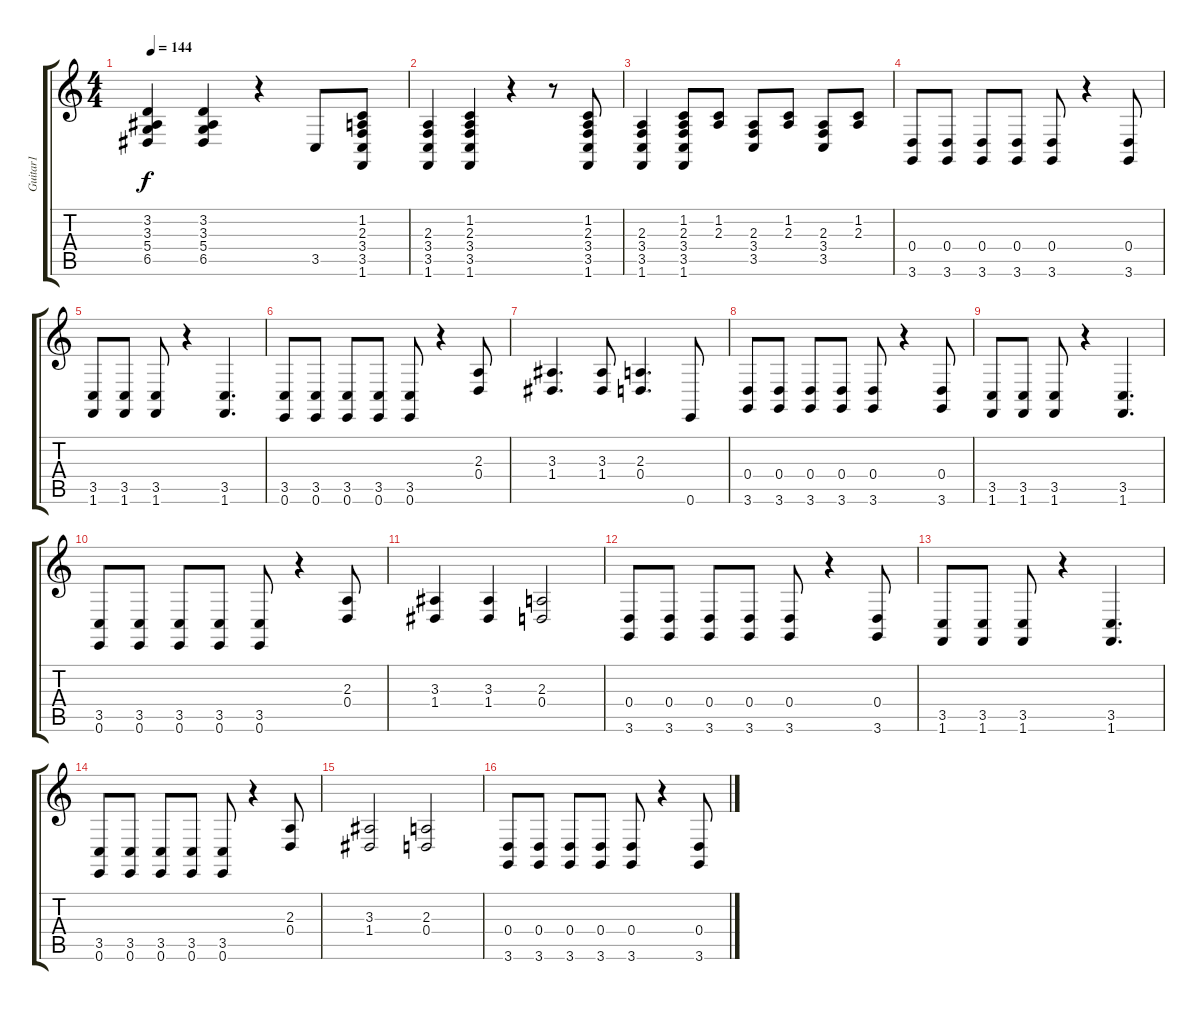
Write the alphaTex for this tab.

\track ("Guitar1             " "Guitar1   ") {instrument brasssection}
\staff {score tabs}
\tuning (E4 B3 G3 D3 A2 E2) {hide}
\ts (4 4)
\tempo 144
\clef g2
\ks c
(3.2 3.3 5.4 6.5).4{dy f} (3.2 3.3 5.4 6.5).4 r.4 3.5.8 (1.2 2.3 3.4 3.5 1.6).8 |
(2.3 3.4 3.5 1.6).4 (1.2 2.3 3.4 3.5 1.6).4 r.4 r.8 (1.2 2.3 3.4 3.5 1.6).8 |
(2.3 3.4 3.5 1.6).4 (1.2 2.3 3.4 3.5 1.6).8 (1.2 2.3).8 (2.3 3.4 3.5).8 (1.2 2.3).8 (2.3 3.4 3.5).8 (1.2 2.3).8 |
(0.4 3.6).8 (0.4 3.6).8 (0.4 3.6).8 (0.4 3.6).8 (0.4 3.6).8 r.4 (0.4 3.6).8 |
(3.5 1.6).8 (3.5 1.6).8 (3.5 1.6).8 r.4 (3.5 1.6).4{d} |
(3.5 0.6).8 (3.5 0.6).8 (3.5 0.6).8 (3.5 0.6).8 (3.5 0.6).8 r.4 (2.3 0.4).8 |
(3.3 1.4).4{d} (3.3 1.4).8 (2.3 0.4).4{d} 0.6.8 |
(0.4 3.6).8 (0.4 3.6).8 (0.4 3.6).8 (0.4 3.6).8 (0.4 3.6).8 r.4 (0.4 3.6).8 |
(3.5 1.6).8 (3.5 1.6).8 (3.5 1.6).8 r.4 (3.5 1.6).4{d} |
(3.5 0.6).8 (3.5 0.6).8 (3.5 0.6).8 (3.5 0.6).8 (3.5 0.6).8 r.4 (2.3 0.4).8 |
(3.3 1.4).4 (3.3 1.4).4 (2.3 0.4).2 |
(0.4 3.6).8 (0.4 3.6).8 (0.4 3.6).8 (0.4 3.6).8 (0.4 3.6).8 r.4 (0.4 3.6).8 |
(3.5 1.6).8 (3.5 1.6).8 (3.5 1.6).8 r.4 (3.5 1.6).4{d} |
(3.5 0.6).8 (3.5 0.6).8 (3.5 0.6).8 (3.5 0.6).8 (3.5 0.6).8 r.4 (2.3 0.4).8 |
(3.3 1.4).2 (2.3 0.4).2 |
(0.4 3.6).8 (0.4 3.6).8 (0.4 3.6).8 (0.4 3.6).8 (0.4 3.6).8 r.4 (0.4 3.6).8
